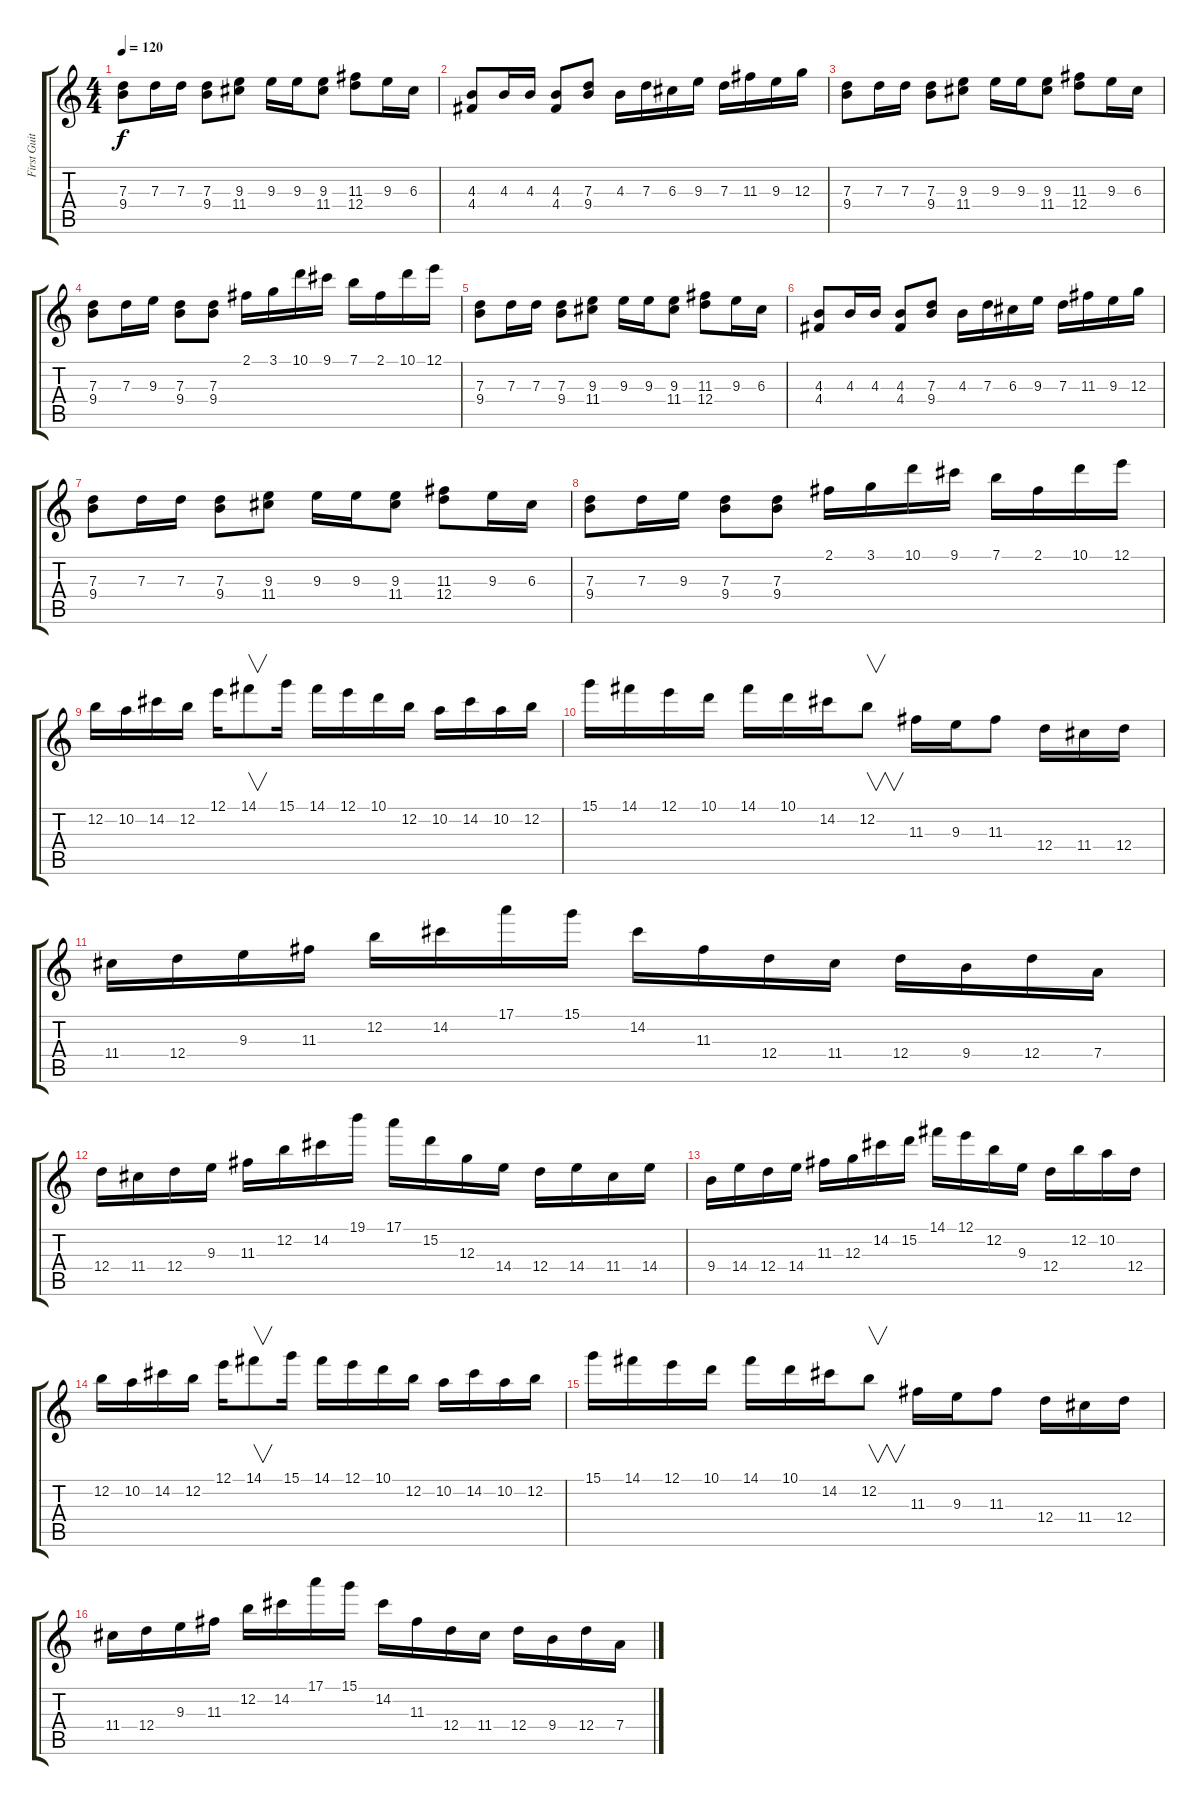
\track ("First Guitar" "First Guit") {instrument overdrivenguitar}
\staff {score tabs}
\tuning (E4 B3 G3 D3 A2 E2) {hide}
\ts (4 4)
\tempo 120
\clef g2
\ks c
(7.3 9.4).8{dy f} 7.3.16 7.3.16 (7.3 9.4).8 (9.3 11.4).8 9.3.16 9.3.16 (9.3 11.4).8 (11.3 12.4).8 9.3.16 6.3.16 |
(4.3 4.4).8 4.3.16 4.3.16 (4.3 4.4).8 (7.3 9.4).8 4.3.16 7.3.16 6.3.16 9.3.16 7.3.16 11.3.16 9.3.16 12.3.16 |
(7.3 9.4).8 7.3.16 7.3.16 (7.3 9.4).8 (9.3 11.4).8 9.3.16 9.3.16 (9.3 11.4).8 (11.3 12.4).8 9.3.16 6.3.16 |
(7.3 9.4).8 7.3.16 9.3.16 (7.3 9.4).8 (7.3 9.4).8 2.1.16 3.1.16 10.1.16 9.1.16 7.1.16 2.1.16 10.1.16 12.1.16 |
(7.3 9.4).8 7.3.16 7.3.16 (7.3 9.4).8 (9.3 11.4).8 9.3.16 9.3.16 (9.3 11.4).8 (11.3 12.4).8 9.3.16 6.3.16 |
(4.3 4.4).8 4.3.16 4.3.16 (4.3 4.4).8 (7.3 9.4).8 4.3.16 7.3.16 6.3.16 9.3.16 7.3.16 11.3.16 9.3.16 12.3.16 |
(7.3 9.4).8 7.3.16 7.3.16 (7.3 9.4).8 (9.3 11.4).8 9.3.16 9.3.16 (9.3 11.4).8 (11.3 12.4).8 9.3.16 6.3.16 |
(7.3 9.4).8 7.3.16 9.3.16 (7.3 9.4).8 (7.3 9.4).8 2.1.16 3.1.16 10.1.16 9.1.16 7.1.16 2.1.16 10.1.16 12.1.16 |
12.2.16 10.2.16 14.2.16 12.2.16 12.1.16 14.1.8{v} 15.1.16 14.1.16 12.1.16 10.1.16 12.2.16 10.2.16 14.2.16 10.2.16 12.2.16 |
15.1.16 14.1.16 12.1.16 10.1.16 14.1.16 10.1.16 14.2.16 12.2.8{v} 11.3.16 9.3.16 11.3.8 12.4.16 11.4.16 12.4.16 |
11.4.16 12.4.16 9.3.16 11.3.16 12.2.16 14.2.16 17.1.16 15.1.16 14.2.16 11.3.16 12.4.16 11.4.16 12.4.16 9.4.16 12.4.16 7.4.16 |
12.4.16 11.4.16 12.4.16 9.3.16 11.3.16 12.2.16 14.2.16 19.1.16 17.1.16 15.2.16 12.3.16 14.4.16 12.4.16 14.4.16 11.4.16 14.4.16 |
9.4.16 14.4.16 12.4.16 14.4.16 11.3.16 12.3.16 14.2.16 15.2.16 14.1.16 12.1.16 12.2.16 9.3.16 12.4.16 12.2.16 10.2.16 12.4.16 |
12.2.16 10.2.16 14.2.16 12.2.16 12.1.16 14.1.8{v} 15.1.16 14.1.16 12.1.16 10.1.16 12.2.16 10.2.16 14.2.16 10.2.16 12.2.16 |
15.1.16 14.1.16 12.1.16 10.1.16 14.1.16 10.1.16 14.2.16 12.2.8{v} 11.3.16 9.3.16 11.3.8 12.4.16 11.4.16 12.4.16 |
11.4.16 12.4.16 9.3.16 11.3.16 12.2.16 14.2.16 17.1.16 15.1.16 14.2.16 11.3.16 12.4.16 11.4.16 12.4.16 9.4.16 12.4.16 7.4.16
